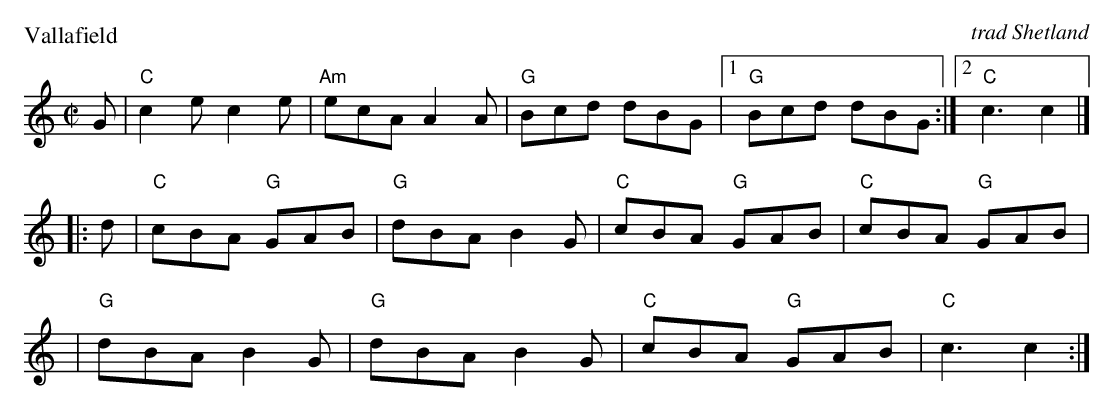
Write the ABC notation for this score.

X:1
P: Vallafield
C: trad Shetland
M: C|
L: 1/8
K: C
   G | "C"c2e c2e | "Am"ecA A2A | "G"Bcd dBG |1 "G"Bcd dBG :|2 "C"c3 c2 |]
|: d | "C"cBA "G"GAB | "G"dBA B2G | "C"cBA "G"GAB | "C"cBA "G"GAB |
  y3 | "G"dBA B2G | "G"dBA B2G | "C"cBA "G"GAB |"C"c3 c2 :|
